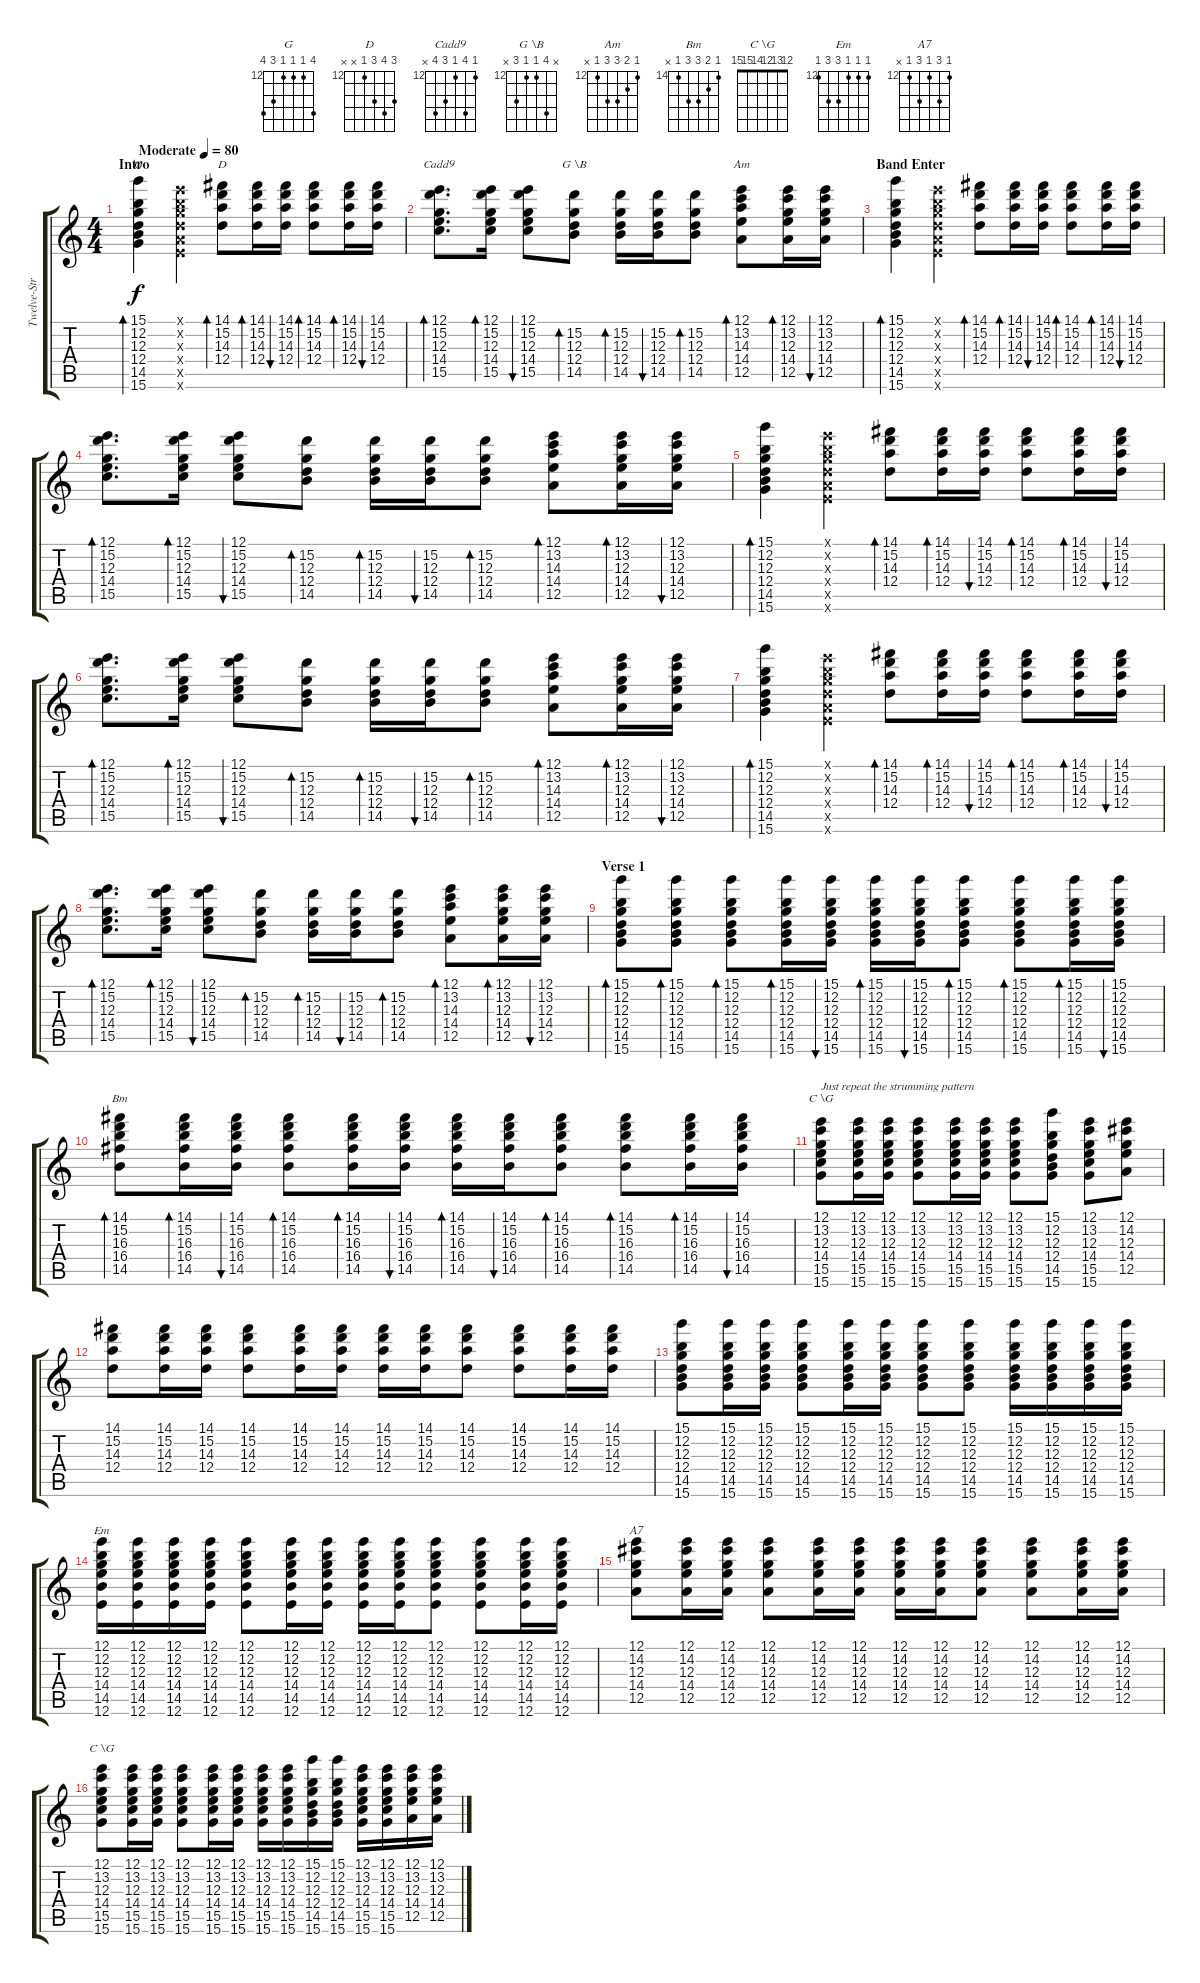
\track ("Twelve-String Effect" "Twelve-Str") {instrument acousticguitarsteel}
\staff {score tabs}
\tuning (E4 B3 G3 D3 A2 E2) {hide}
\chord ("G" 15 12 12 12 14 15) {firstfret 12}
\chord ("D" 14 15 14 12 x x) {firstfret 12}
\chord ("Cadd9" 12 15 12 14 15 x) {firstfret 12}
\chord ("G \\B" x 15 12 12 14 x) {firstfret 12}
\chord ("Am" 12 13 14 14 12 x) {firstfret 12}
\chord ("Bm" 14 15 16 16 14 x) {firstfret 14}
\chord ("C \\G" 12 13 12 14 15 15) {firstfret 12}
\chord ("Em" 12 12 12 14 14 12) {firstfret 12}
\chord ("A7" 12 14 12 14 12 x) {firstfret 12}
\chord ("C \\G" 12 13 12 14 15 15)
\ts (4 4)
\section ("" "Intro")
\tempo (80 "Moderate")
\clef g2
\ks c
(15.1 12.2 12.3 12.4 14.5 15.6).4{bd 120 ch "G" dy f instrument acousticguitarsteel} (12.1{x} 12.2{x} 12.3{x} 12.4{x} 12.5{x} 12.6{x}).4 (14.1 15.2 14.3 12.4).8{bd 120 ch "D"} (14.1 15.2 14.3 12.4).16{bd 120} (14.1 15.2 14.3 12.4).16{bu 120} (14.1 15.2 14.3 12.4).8{bd 120} (14.1 15.2 14.3 12.4).16{bd 120} (14.1 15.2 14.3 12.4).16{bu 120} |
(12.1 15.2 12.3 14.4 15.5).8{d bd 120 ch "Cadd9"} (12.1 15.2 12.3 14.4 15.5).16{bd 120} (12.1 15.2 12.3 14.4 15.5).8{bu 120} (15.2 12.3 12.4 14.5).8{bd 120 ch "G \\B"} (15.2 12.3 12.4 14.5).16{bd 120} (15.2 12.3 12.4 14.5).16{bu 120} (15.2 12.3 12.4 14.5).8{bd 120} (12.1 13.2 14.3 14.4 12.5).8{bd 120 ch "Am"} (12.1 13.2 12.3 14.4 12.5).16{bd 120} (12.1 13.2 12.3 14.4 12.5).16{bu 120} |
\section ("" "Band Enter")
(15.1 12.2 12.3 12.4 14.5 15.6).4{bd 120} (12.1{x} 12.2{x} 12.3{x} 12.4{x} 12.5{x} 12.6{x}).4 (14.1 15.2 14.3 12.4).8{bd 120} (14.1 15.2 14.3 12.4).16{bd 120} (14.1 15.2 14.3 12.4).16{bu 120} (14.1 15.2 14.3 12.4).8{bd 120} (14.1 15.2 14.3 12.4).16{bd 120} (14.1 15.2 14.3 12.4).16{bu 120} |
(12.1 15.2 12.3 14.4 15.5).8{d bd 120} (12.1 15.2 12.3 14.4 15.5).16{bd 120} (12.1 15.2 12.3 14.4 15.5).8{bu 120} (15.2 12.3 12.4 14.5).8{bd 120} (15.2 12.3 12.4 14.5).16{bd 120} (15.2 12.3 12.4 14.5).16{bu 120} (15.2 12.3 12.4 14.5).8{bd 120} (12.1 13.2 14.3 14.4 12.5).8{bd 120} (12.1 13.2 12.3 14.4 12.5).16{bd 120} (12.1 13.2 12.3 14.4 12.5).16{bu 120} |
(15.1 12.2 12.3 12.4 14.5 15.6).4{bd 120} (12.1{x} 12.2{x} 12.3{x} 12.4{x} 12.5{x} 12.6{x}).4 (14.1 15.2 14.3 12.4).8{bd 120} (14.1 15.2 14.3 12.4).16{bd 120} (14.1 15.2 14.3 12.4).16{bu 120} (14.1 15.2 14.3 12.4).8{bd 120} (14.1 15.2 14.3 12.4).16{bd 120} (14.1 15.2 14.3 12.4).16{bu 120} |
(12.1 15.2 12.3 14.4 15.5).8{d bd 120} (12.1 15.2 12.3 14.4 15.5).16{bd 120} (12.1 15.2 12.3 14.4 15.5).8{bu 120} (15.2 12.3 12.4 14.5).8{bd 120} (15.2 12.3 12.4 14.5).16{bd 120} (15.2 12.3 12.4 14.5).16{bu 120} (15.2 12.3 12.4 14.5).8{bd 120} (12.1 13.2 14.3 14.4 12.5).8{bd 120} (12.1 13.2 12.3 14.4 12.5).16{bd 120} (12.1 13.2 12.3 14.4 12.5).16{bu 120} |
(15.1 12.2 12.3 12.4 14.5 15.6).4{bd 120} (12.1{x} 12.2{x} 12.3{x} 12.4{x} 12.5{x} 12.6{x}).4 (14.1 15.2 14.3 12.4).8{bd 120} (14.1 15.2 14.3 12.4).16{bd 120} (14.1 15.2 14.3 12.4).16{bu 120} (14.1 15.2 14.3 12.4).8{bd 120} (14.1 15.2 14.3 12.4).16{bd 120} (14.1 15.2 14.3 12.4).16{bu 120} |
(12.1 15.2 12.3 14.4 15.5).8{d bd 120} (12.1 15.2 12.3 14.4 15.5).16{bd 120} (12.1 15.2 12.3 14.4 15.5).8{bu 120} (15.2 12.3 12.4 14.5).8{bd 120} (15.2 12.3 12.4 14.5).16{bd 120} (15.2 12.3 12.4 14.5).16{bu 120} (15.2 12.3 12.4 14.5).8{bd 120} (12.1 13.2 14.3 14.4 12.5).8{bd 120} (12.1 13.2 12.3 14.4 12.5).16{bd 120} (12.1 13.2 12.3 14.4 12.5).16{bu 120} |
\section ("" "Verse 1")
(15.1 12.2 12.3 12.4 14.5 15.6).8{bd 120} (15.1 12.2 12.3 12.4 14.5 15.6).8{bd 120} (15.1 12.2 12.3 12.4 14.5 15.6).8{bd 120} (15.1 12.2 12.3 12.4 14.5 15.6).16{bd 120} (15.1 12.2 12.3 12.4 14.5 15.6).16{bu 120} (15.1 12.2 12.3 12.4 14.5 15.6).16{bd 120} (15.1 12.2 12.3 12.4 14.5 15.6).16{bu 120} (15.1 12.2 12.3 12.4 14.5 15.6).8{bd 120} (15.1 12.2 12.3 12.4 14.5 15.6).8{bd 120} (15.1 12.2 12.3 12.4 14.5 15.6).16{bd 120} (15.1 12.2 12.3 12.4 14.5 15.6).16{bu 120} |
(14.1 15.2 16.3 16.4 14.5).8{bd 120 ch "Bm"} (14.1 15.2 16.3 16.4 14.5).16{bd 120} (14.1 15.2 16.3 16.4 14.5).16{bu 120} (14.1 15.2 16.3 16.4 14.5).8{bd 120} (14.1 15.2 16.3 16.4 14.5).16{bd 120} (14.1 15.2 16.3 16.4 14.5).16{bu 120} (14.1 15.2 16.3 16.4 14.5).16{bd 120} (14.1 15.2 16.3 16.4 14.5).16{bu 120} (14.1 15.2 16.3 16.4 14.5).8{bd 120} (14.1 15.2 16.3 16.4 14.5).8{bd 120} (14.1 15.2 16.3 16.4 14.5).16{bd 120} (14.1 15.2 16.3 16.4 14.5).16{bu 120} |
(12.1 13.2 12.3 14.4 15.5 15.6).8{ch "C \\G" txt "Just repeat the strumming pattern"} (12.1 13.2 12.3 14.4 15.5 15.6).16 (12.1 13.2 12.3 14.4 15.5 15.6).16 (12.1 13.2 12.3 14.4 15.5 15.6).8 (12.1 13.2 12.3 14.4 15.5 15.6).16 (12.1 13.2 12.3 14.4 15.5 15.6).16 (12.1 13.2 12.3 14.4 15.5 15.6).8 (15.1 12.2 12.3 12.4 14.5 15.6).8 (12.1 13.2 12.3 14.4 15.5 15.6).8 (12.1 14.2 12.3 14.4 12.5).8 |
(14.1 15.2 14.3 12.4).8 (14.1 15.2 14.3 12.4).16 (14.1 15.2 14.3 12.4).16 (14.1 15.2 14.3 12.4).8 (14.1 15.2 14.3 12.4).16 (14.1 15.2 14.3 12.4).16 (14.1 15.2 14.3 12.4).16 (14.1 15.2 14.3 12.4).16 (14.1 15.2 14.3 12.4).8 (14.1 15.2 14.3 12.4).8 (14.1 15.2 14.3 12.4).16 (14.1 15.2 14.3 12.4).16 |
(15.1 12.2 12.3 12.4 14.5 15.6).8 (15.1 12.2 12.3 12.4 14.5 15.6).16 (15.1 12.2 12.3 12.4 14.5 15.6).16 (15.1 12.2 12.3 12.4 14.5 15.6).8 (15.1 12.2 12.3 12.4 14.5 15.6).16 (15.1 12.2 12.3 12.4 14.5 15.6).16 (15.1 12.2 12.3 12.4 14.5 15.6).8 (15.1 12.2 12.3 12.4 14.5 15.6).8 (15.1 12.2 12.3 12.4 14.5 15.6).16 (15.1 12.2 12.3 12.4 14.5 15.6).16 (15.1 12.2 12.3 12.4 14.5 15.6).16 (15.1 12.2 12.3 12.4 14.5 15.6).16 |
(12.1 12.2 12.3 14.4 14.5 12.6).16{ch "Em"} (12.1 12.2 12.3 14.4 14.5 12.6).16 (12.1 12.2 12.3 14.4 14.5 12.6).16 (12.1 12.2 12.3 14.4 14.5 12.6).16 (12.1 12.2 12.3 14.4 14.5 12.6).8 (12.1 12.2 12.3 14.4 14.5 12.6).16 (12.1 12.2 12.3 14.4 14.5 12.6).16 (12.1 12.2 12.3 14.4 14.5 12.6).16 (12.1 12.2 12.3 14.4 14.5 12.6).16 (12.1 12.2 12.3 14.4 14.5 12.6).8 (12.1 12.2 12.3 14.4 14.5 12.6).8 (12.1 12.2 12.3 14.4 14.5 12.6).16 (12.1 12.2 12.3 14.4 14.5 12.6).16 |
(12.1 14.2 12.3 14.4 12.5).8{ch "A7"} (12.1 14.2 12.3 14.4 12.5).16 (12.1 14.2 12.3 14.4 12.5).16 (12.1 14.2 12.3 14.4 12.5).8 (12.1 14.2 12.3 14.4 12.5).16 (12.1 14.2 12.3 14.4 12.5).16 (12.1 14.2 12.3 14.4 12.5).16 (12.1 14.2 12.3 14.4 12.5).16 (12.1 14.2 12.3 14.4 12.5).8 (12.1 14.2 12.3 14.4 12.5).8 (12.1 14.2 12.3 14.4 12.5).16 (12.1 14.2 12.3 14.4 12.5).16 |
(12.1 13.2 12.3 14.4 15.5 15.6).8{ch "C \\G"} (12.1 13.2 12.3 14.4 15.5 15.6).16 (12.1 13.2 12.3 14.4 15.5 15.6).16 (12.1 13.2 12.3 14.4 15.5 15.6).8 (12.1 13.2 12.3 14.4 15.5 15.6).16 (12.1 13.2 12.3 14.4 15.5 15.6).16 (12.1 13.2 12.3 14.4 15.5 15.6).16 (12.1 13.2 12.3 14.4 15.5 15.6).16 (15.1 12.2 12.3 12.4 14.5 15.6).16 (15.1 12.2 12.3 12.4 14.5 15.6).16 (12.1 13.2 12.3 14.4 15.5 15.6).16 (12.1 13.2 12.3 14.4 15.5 15.6).16 (12.1 13.2 12.3 14.4 12.5).16 (12.1 13.2 12.3 14.4 12.5).16
